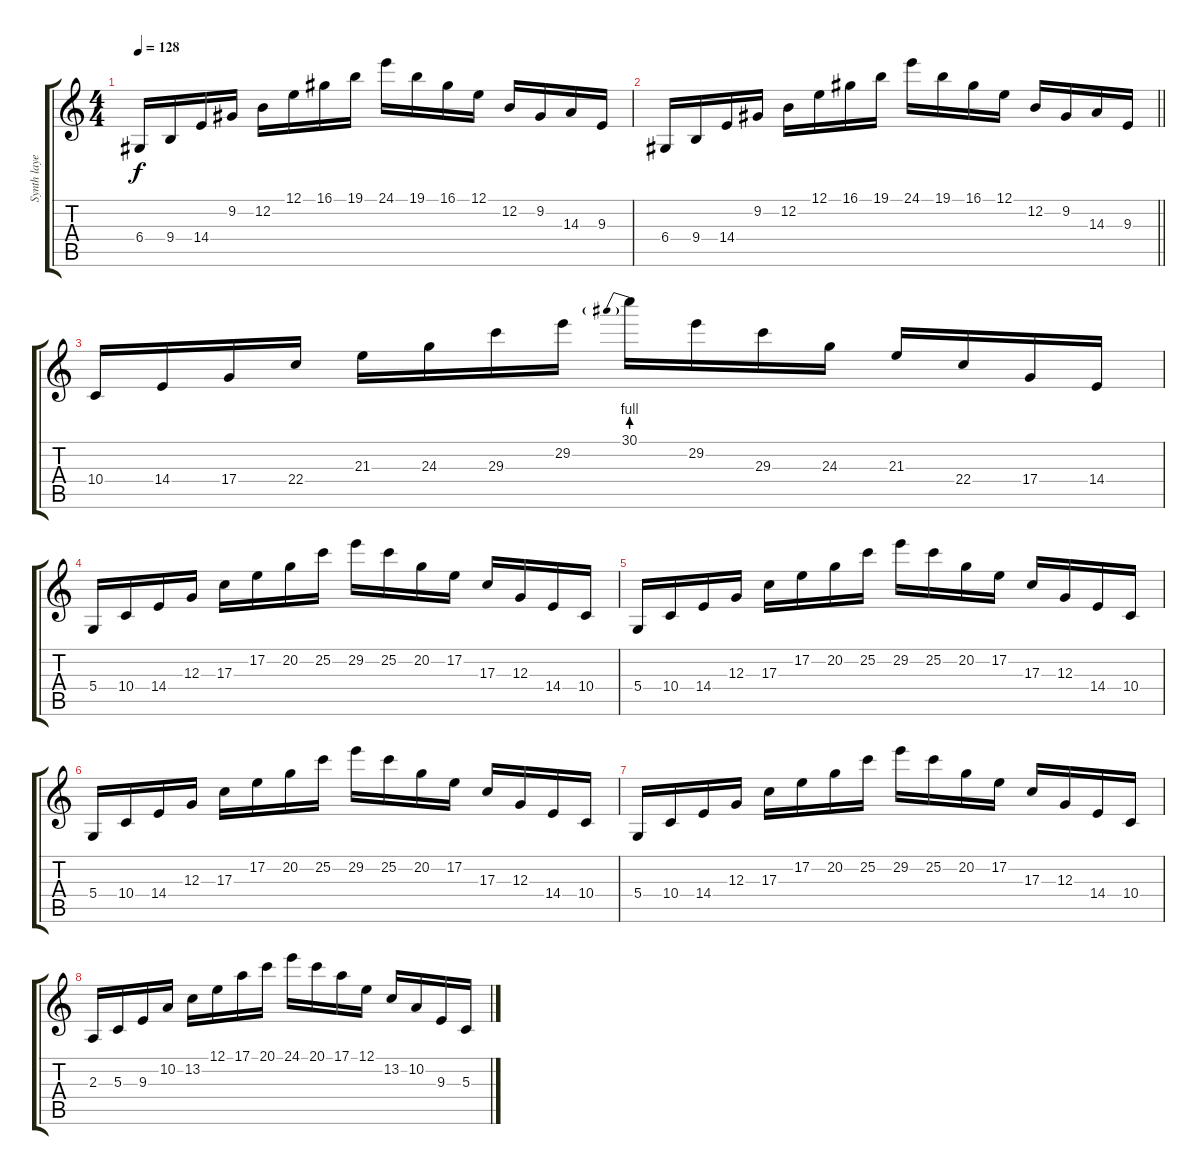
\track ("Synth layer 1" "Synth laye") {instrument pad2warm}
\staff {score tabs}
\tuning (E4 B3 G3 D3 A2 E2) {hide}
\ts (4 4)
\tempo 128
\clef g2
\ks c
6.4.16{dy f} 9.4.16 14.4.16 9.2.16 12.2.16 12.1.16 16.1.16 19.1.16 24.1.16 19.1.16 16.1.16 12.1.16 12.2.16 9.2.16 14.3.16 9.3.16 |
\barLineRight lightlight
6.4.16 9.4.16 14.4.16 9.2.16 12.2.16 12.1.16 16.1.16 19.1.16 24.1.16 19.1.16 16.1.16 12.1.16 12.2.16 9.2.16 14.3.16 9.3.16 |
10.4.16 14.4.16 17.4.16 22.4.16 21.3.16 24.3.16 29.3.16 29.2.16 30.1{be (prebend 0 4 60 4)}.16 29.2.16 29.3.16 24.3.16 21.3.16 22.4.16 17.4.16 14.4.16 |
5.4.16 10.4.16 14.4.16 12.3.16 17.3.16 17.2.16 20.2.16 25.2.16 29.2.16 25.2.16 20.2.16 17.2.16 17.3.16 12.3.16 14.4.16 10.4.16 |
5.4.16 10.4.16 14.4.16 12.3.16 17.3.16 17.2.16 20.2.16 25.2.16 29.2.16 25.2.16 20.2.16 17.2.16 17.3.16 12.3.16 14.4.16 10.4.16 |
5.4.16 10.4.16 14.4.16 12.3.16 17.3.16 17.2.16 20.2.16 25.2.16 29.2.16 25.2.16 20.2.16 17.2.16 17.3.16 12.3.16 14.4.16 10.4.16 |
5.4.16 10.4.16 14.4.16 12.3.16 17.3.16 17.2.16 20.2.16 25.2.16 29.2.16 25.2.16 20.2.16 17.2.16 17.3.16 12.3.16 14.4.16 10.4.16 |
2.3.16 5.3.16 9.3.16 10.2.16 13.2.16 12.1.16 17.1.16 20.1.16 24.1.16 20.1.16 17.1.16 12.1.16 13.2.16 10.2.16 9.3.16 5.3.16
